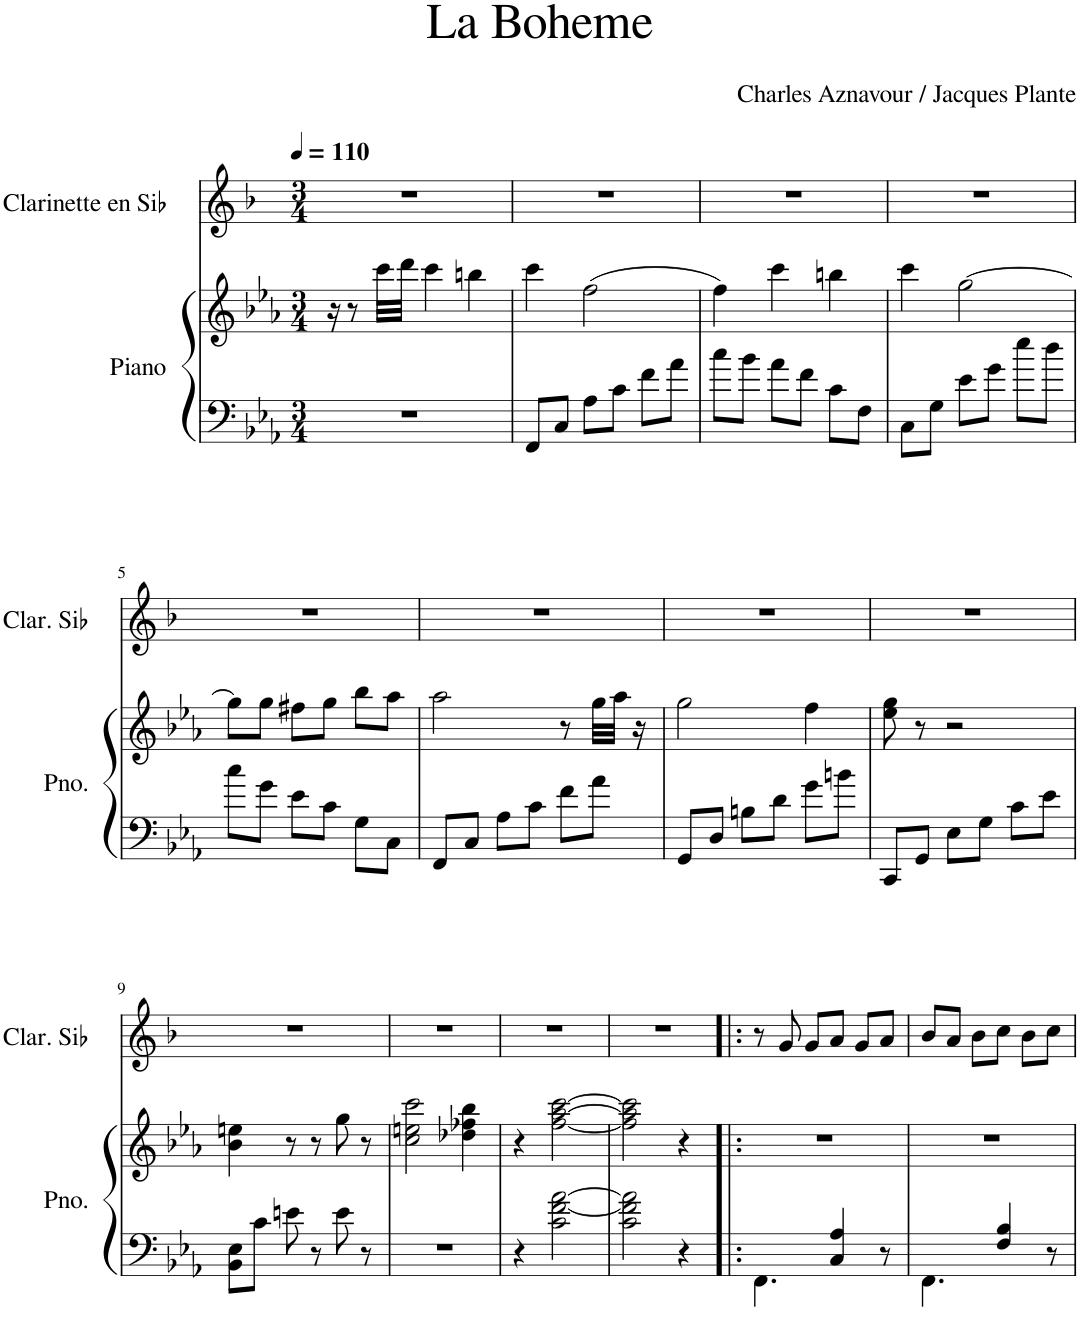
**kern	**kern	**kern
*part2	*part2	*part1
*staff3	*staff2	*staff1
*I"Piano	*	*I"Clarinette en Sib
*I'Pno.	*	*I'Clar. Sib
*clefF4	*clefG2	*clefG2
*	*	*Trd1c2
*k[b-e-a-]	*k[b-e-a-]	*k[b-]
*M3/4	*M3/4	*M3/4
*MM110	*MM110	*MM110
=1	=1	=1
2.r	16r	2.r
.	8r	.
.	32ccc\LLL	.
.	32ddd\JJJ	.
.	4ccc\	.
.	4bbn\	.
=2	=2	=2
8FF/L	4ccc\	2.r
8C/J	.	.
8A-\L	(2ff\	.
8c\J	.	.
8f\L	.	.
8a-\J	.	.
=3	=3	=3
8cc\L	4ff\)	2.r
8b-\J	.	.
8a-\L	4ccc\	.
8f\J	.	.
8c\L	4bbn\	.
8F\J	.	.
=4	=4	=4
8C\L	4ccc\	2.r
8G\J	.	.
8e-\L	[2gg\	.
8g\J	.	.
8ee-\L	.	.
8dd\J	.	.
!!LO:LB:g=z
=5	=5	=5
8cc\L	8gg\L]	2.r
8g\J	8gg\J	.
8e-\L	8ff#X\L	.
8c\J	8gg\J	.
8G\L	8bb-\L	.
8C\J	8aa-\J	.
=6	=6	=6
8FF/L	2aa-\	2.r
8C/J	.	.
8A-\L	.	.
8c\J	.	.
8f\L	8r	.
8a-\J	32gg\LLL	.
.	32aa-\JJJ	.
.	16r	.
=7	=7	=7
8GG/L	2gg\	2.r
8D/J	.	.
8Bn\L	.	.
8d\J	.	.
8g\L	4ff\	.
8bn\J	.	.
=8	=8	=8
8CC/L	8ee-\ 8gg\	2.r
8GG/J	8r	.
8E-\L	2r	.
8G\J	.	.
8c\L	.	.
8e-\J	.	.
!!LO:LB:g=z
=9	=9	=9
8BB-\ 8E-\L	4b-\ 4een\	2.r
8c\J	.	.
8en\	8r	.
8r	8r	.
8e\	8gg\	.
8r	8r	.
=10	=10	=10
2.r	2cc\ 2een\ 2ccc\	2.r
.	4dd-X\ 4ff-X\ 4bb-\	.
=11	=11	=11
4r	4r	2.r
2c\ [2f\ [2a-\	[2ff\ [2aa-\ [2ccc\	.
=12	=12	=12
2c\ 2f\] 2a-\]	2ff\] 2aa-\] 2ccc\]	2.r
4r	4r	.
=13!|:	=13!|:	=13!|:
4.FF\	2.r	8r
.	.	8g/
.	.	8g/L
4C/ 4A-/	.	8a/J
.	.	8g/L
8r	.	8a/J
=14	=14	=14
4.FF\	2.r	8b-/L
.	.	8a/J
.	.	8b-\L
4F/ 4B-/	.	8cc\J
.	.	8b-\L
8r	.	8cc\J
=	=	=
*-	*-	*-
